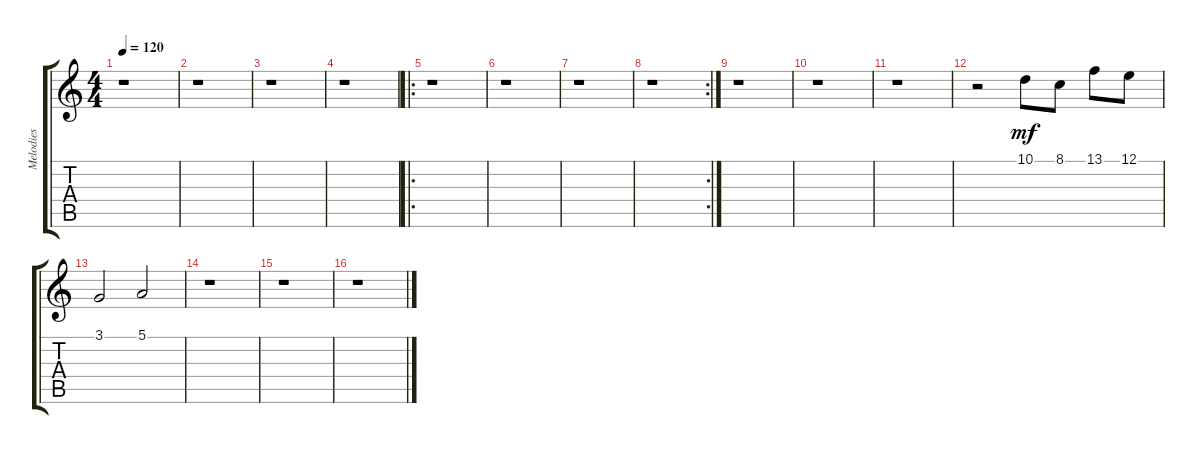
\track ("Melodies" "Melodies") {instrument panflute}
\staff {score tabs}
\tuning (E4 B3 G3 D3 A2 E2) {hide}
\ts (4 4)
\tempo 120
\clef g2
\ks c
r.1{dy mf} |
r.1 |
r.1 |
r.1 |
\ro
r.1 |
r.1 |
r.1 |
\rc 2
r.1 |
r.1 |
r.1 |
r.1 |
r.2 10.1.8{volume 16 instrument acousticgrandpiano} 8.1.8 13.1.8 12.1.8 |
3.1.2 5.1.2 |
r.1 |
r.1 |
r.1
